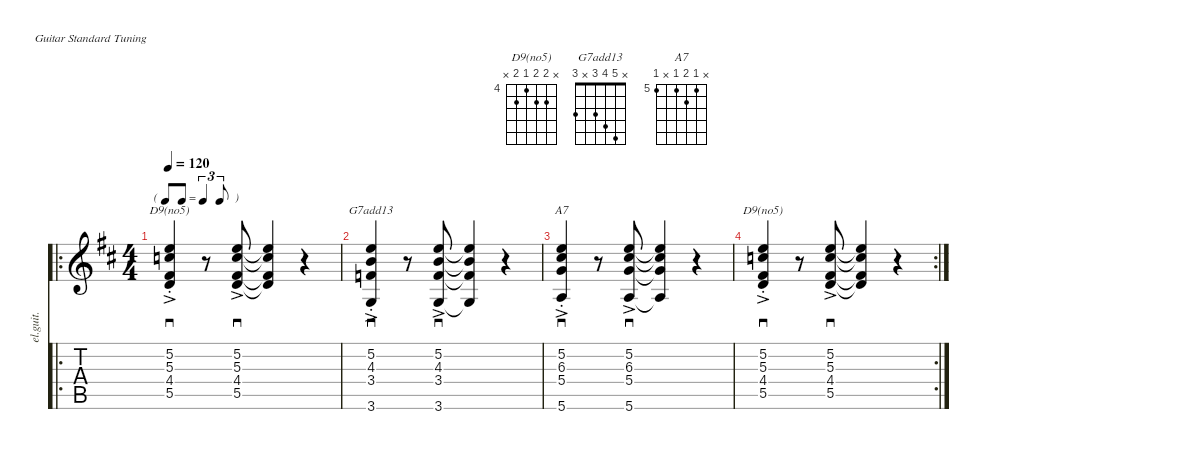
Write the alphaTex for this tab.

\defaultSystemsLayout 4
\hideDynamics
\bracketExtendMode nobrackets
\track ("Clean Guitar" "el.guit.") {defaultSystemsLayout 4 instrument electricguitarclean}
\staff {score tabs}
\tuning (E4 B3 G3 D3 A2 E2)
\chord ("D9(no5)" x 5 5 4 5 x) {firstfret 4 showfingering false}
\chord ("G7add13" x 5 4 3 x 3) {showfingering false}
\chord ("A7" x 5 6 5 x 5) {firstfret 5 showfingering false}
\ro
\ts (4 4)
\beaming (8 2 2 2 2)
\tf triplet8th
\ac
\tempo 120
\clef g2
\ks d
(5.5{ac st acc forcenatural} 4.4{ac st acc #} 5.3{ac st acc forcenatural} 5.2{ac st acc forcenatural}).4{sd ch "D9(no5)" dy mf instrument electricguitarclean} r.8 (5.5{ac acc forcenatural} 4.4{ac acc #} 5.3{ac acc forcenatural} 5.2{ac acc forcenatural}).8{sd} (5.5{t acc forcenatural} 4.4{t acc #} 5.3{t acc forcenatural} 5.2{t acc forcenatural}).4 r.4 |
(3.6{ac st acc forcenatural} 3.4{ac st acc forcenatural} 4.3{ac st acc forcenatural} 5.2{ac st acc forcenatural}).4{sd ch "G7add13"} r.8 (3.6{ac acc forcenatural} 3.4{ac acc forcenatural} 4.3{ac acc forcenatural} 5.2{ac acc forcenatural}).8{sd} (3.6{t acc forcenatural} 3.4{t acc forcenatural} 4.3{t acc forcenatural} 5.2{t acc forcenatural}).4 r.4 |
(5.6{ac st acc forcenatural} 5.4{ac st acc forcenatural} 6.3{ac st acc #} 5.2{ac st acc forcenatural}).4{sd ch "A7"} r.8 (5.6{ac acc forcenatural} 5.4{ac acc forcenatural} 6.3{ac acc #} 5.2{ac acc forcenatural}).8{sd} (5.6{t acc forcenatural} 5.4{t acc forcenatural} 6.3{t acc #} 5.2{t acc forcenatural}).4 r.4 |
\rc 2
(5.5{ac st acc forcenatural} 4.4{ac st acc #} 5.3{ac st acc forcenatural} 5.2{ac st acc forcenatural}).4{sd ch "D9(no5)"} r.8 (5.5{ac acc forcenatural} 4.4{ac acc #} 5.3{ac acc forcenatural} 5.2{ac acc forcenatural}).8{sd} (5.5{t acc forcenatural} 4.4{t acc #} 5.3{t acc forcenatural} 5.2{t acc forcenatural}).4 r.4
